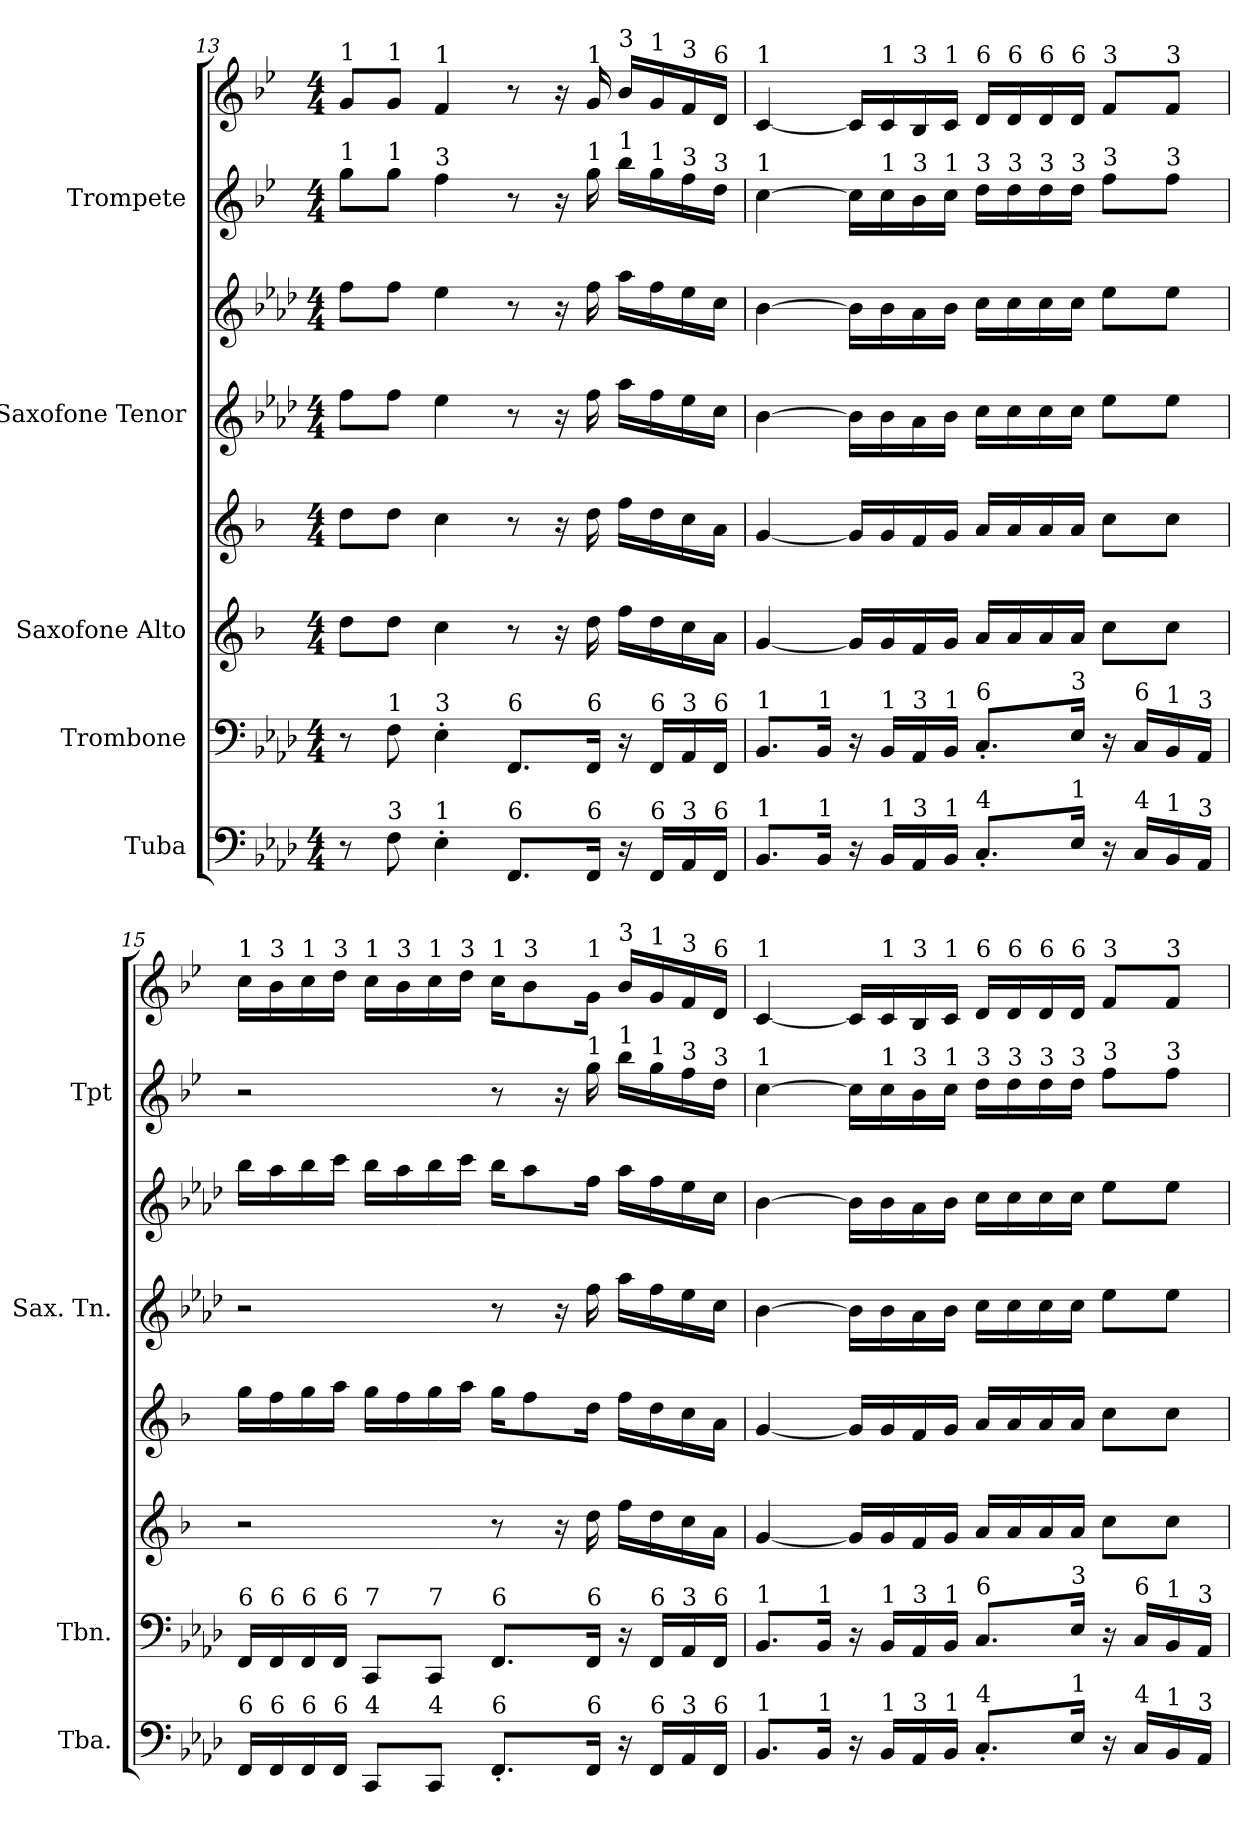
**kern	**kern	**kern	**kern	**kern	**kern	**kern	**kern
*part5	*part4	*part3	*part3	*part2	*part2	*part1	*part1
*staff8	*staff7	*staff6	*staff5	*staff4	*staff3	*staff2	*staff1
*I"Tuba	*I"Trombone	*I"Saxofone Alto	*	*I"Saxofone Tenor	*	*I"Trompete	*
*I'Tba.	*I'Tbn.	*	*	*I'Sax. Tn.	*	*I'Tpt	*
*clefF4	*clefF4	*clefG2	*clefG2	*clefG2	*clefG2	*clefG2	*clefG2
*	*	*ITrd5c9	*ITrd5c9	*ITrd8c14	*ITrd8c14	*ITrd1c2	*ITrd1c2
*k[b-e-a-d-]	*k[b-e-a-d-]	*k[b-e-a-d-]	*k[b-e-a-d-]	*k[b-e-a-d-]	*k[b-e-a-d-]	*k[b-e-a-d-]	*k[b-e-a-d-]
*M4/4	*M4/4	*M4/4	*M4/4	*M4/4	*M4/4	*M4/4	*M4/4
=13	=13	=13	=13	=13	=13	=13	=13
!	!	!	!	!	!	!	!LO:TX:a:t=1
!	!	!	!	!	!	!LO:TX:a:t=1	!
8r	8r	8f\L	8f\L	8f\L	8f\L	8ff\L	8f/L
!	!	!	!	!	!	!	!LO:TX:a:t=1
!	!	!	!	!	!	!LO:TX:a:t=1	!
!	!LO:TX:a:t=1	!	!	!	!	!	!
!LO:TX:a:t=3	!	!	!	!	!	!	!
8F\	8F\	8f\J	8f\J	8f\J	8f\J	8ff\J	8f/J
!	!	!	!	!	!	!	!LO:TX:a:t=1
!	!	!	!	!	!	!LO:TX:a:t=3	!
!	!LO:TX:a:t=3	!	!	!	!	!	!
!LO:TX:a:t=1	!	!	!	!	!	!	!
4E-'\	4E-'\	4e-\	4e-\	4e-\	4e-\	4ee-\	4e-/
!	!LO:TX:a:t=6	!	!	!	!	!	!
!LO:TX:a:t=6	!	!	!	!	!	!	!
8.FF/L	8.FF/L	8r	8r	8r	8r	8r	8r
.	.	16r	16r	16r	16r	16r	16r
!	!	!	!	!	!	!	!LO:TX:a:t=1
!	!	!	!	!	!	!LO:TX:a:t=1	!
!	!LO:TX:a:t=6	!	!	!	!	!	!
!LO:TX:a:t=6	!	!	!	!	!	!	!
16FF/Jk	16FF/Jk	16f\	16f\	16f\	16f\	16ff\	16f/
!	!	!	!	!	!	!	!LO:TX:a:t=3
!	!	!	!	!	!	!LO:TX:a:t=1	!
16r	16r	16a-\LL	16a-\LL	16a-\LL	16a-\LL	16aa-\LL	16a-/LL
!	!	!	!	!	!	!	!LO:TX:a:t=1
!	!	!	!	!	!	!LO:TX:a:t=1	!
!	!LO:TX:a:t=6	!	!	!	!	!	!
!LO:TX:a:t=6	!	!	!	!	!	!	!
16FF/LL	16FF/LL	16f\	16f\	16f\	16f\	16ff\	16f/
!	!	!	!	!	!	!	!LO:TX:a:t=3
!	!	!	!	!	!	!LO:TX:a:t=3	!
!	!LO:TX:a:t=3	!	!	!	!	!	!
!LO:TX:a:t=3	!	!	!	!	!	!	!
16AA-/	16AA-/	16e-\	16e-\	16e-\	16e-\	16ee-\	16e-/
!	!	!	!	!	!	!	!LO:TX:a:t=6
!	!	!	!	!	!	!LO:TX:a:t=3	!
!	!LO:TX:a:t=6	!	!	!	!	!	!
!LO:TX:a:t=6	!	!	!	!	!	!	!
16FF/JJ	16FF/JJ	16c\JJ	16c\JJ	16c\JJ	16c\JJ	16cc\JJ	16c/JJ
!!LO:PB:g=z
=14	=14	=14	=14	=14	=14	=14	=14
!	!	!	!	!	!	!	!LO:TX:a:t=1
!	!	!	!	!	!	!LO:TX:a:t=1	!
!	!LO:TX:a:t=1	!	!	!	!	!	!
!LO:TX:a:t=1	!	!	!	!	!	!	!
8.BB-/L	8.BB-/L	[4B-/	[4B-/	[4B-\	[4B-\	[4b-\	[4B-/
!	!LO:TX:a:t=1	!	!	!	!	!	!
!LO:TX:a:t=1	!	!	!	!	!	!	!
16BB-/Jk	16BB-/Jk	.	.	.	.	.	.
16r	16r	16B-/LL]	16B-/LL]	16B-\LL]	16B-\LL]	16b-\LL]	16B-/LL]
!	!	!	!	!	!	!	!LO:TX:a:t=1
!	!	!	!	!	!	!LO:TX:a:t=1	!
!	!LO:TX:a:t=1	!	!	!	!	!	!
!LO:TX:a:t=1	!	!	!	!	!	!	!
16BB-/LL	16BB-/LL	16B-/	16B-/	16B-\	16B-\	16b-\	16B-/
!	!	!	!	!	!	!	!LO:TX:a:t=3
!	!	!	!	!	!	!LO:TX:a:t=3	!
!	!LO:TX:a:t=3	!	!	!	!	!	!
!LO:TX:a:t=3	!	!	!	!	!	!	!
16AA-/	16AA-/	16A-/	16A-/	16A-\	16A-\	16a-\	16A-/
!	!	!	!	!	!	!	!LO:TX:a:t=1
!	!	!	!	!	!	!LO:TX:a:t=1	!
!	!LO:TX:a:t=1	!	!	!	!	!	!
!LO:TX:a:t=1	!	!	!	!	!	!	!
16BB-/JJ	16BB-/JJ	16B-/JJ	16B-/JJ	16B-\JJ	16B-\JJ	16b-\JJ	16B-/JJ
!	!	!	!	!	!	!	!LO:TX:a:t=6
!	!	!	!	!	!	!LO:TX:a:t=3	!
!	!LO:TX:a:t=6	!	!	!	!	!	!
!LO:TX:a:t=4	!	!	!	!	!	!	!
8.C'/L	8.C'/L	16c/LL	16c/LL	16c\LL	16c\LL	16cc\LL	16c/LL
!	!	!	!	!	!	!	!LO:TX:a:t=6
!	!	!	!	!	!	!LO:TX:a:t=3	!
.	.	16c/	16c/	16c\	16c\	16cc\	16c/
!	!	!	!	!	!	!	!LO:TX:a:t=6
!	!	!	!	!	!	!LO:TX:a:t=3	!
.	.	16c/	16c/	16c\	16c\	16cc\	16c/
!	!	!	!	!	!	!	!LO:TX:a:t=6
!	!	!	!	!	!	!LO:TX:a:t=3	!
!	!LO:TX:a:t=3	!	!	!	!	!	!
!LO:TX:a:t=1	!	!	!	!	!	!	!
16E-/Jk	16E-/Jk	16c/JJ	16c/JJ	16c\JJ	16c\JJ	16cc\JJ	16c/JJ
!	!	!	!	!	!	!	!LO:TX:a:t=3
!	!	!	!	!	!	!LO:TX:a:t=3	!
16r	16r	8e-\L	8e-\L	8e-\L	8e-\L	8ee-\L	8e-/L
!	!LO:TX:a:t=6	!	!	!	!	!	!
!LO:TX:a:t=4	!	!	!	!	!	!	!
16C/LL	16C/LL	.	.	.	.	.	.
!	!	!	!	!	!	!	!LO:TX:a:t=3
!	!	!	!	!	!	!LO:TX:a:t=3	!
!	!LO:TX:a:t=1	!	!	!	!	!	!
!LO:TX:a:t=1	!	!	!	!	!	!	!
16BB-/	16BB-/	8e-\J	8e-\J	8e-\J	8e-\J	8ee-\J	8e-/J
!	!LO:TX:a:t=3	!	!	!	!	!	!
!LO:TX:a:t=3	!	!	!	!	!	!	!
16AA-/JJ	16AA-/JJ	.	.	.	.	.	.
=15	=15	=15	=15	=15	=15	=15	=15
!	!	!	!	!	!	!	!LO:TX:a:t=1
!	!LO:TX:a:t=6	!	!	!	!	!	!
!LO:TX:a:t=6	!	!	!	!	!	!	!
16FF/LL	16FF/LL	2r	16b-\LL	2r	16b-\LL	2r	16b-\LL
!	!	!	!	!	!	!	!LO:TX:a:t=3
!	!LO:TX:a:t=6	!	!	!	!	!	!
!LO:TX:a:t=6	!	!	!	!	!	!	!
16FF/	16FF/	.	16a-\	.	16a-\	.	16a-\
!	!	!	!	!	!	!	!LO:TX:a:t=1
!	!LO:TX:a:t=6	!	!	!	!	!	!
!LO:TX:a:t=6	!	!	!	!	!	!	!
16FF/	16FF/	.	16b-\	.	16b-\	.	16b-\
!	!	!	!	!	!	!	!LO:TX:a:t=3
!	!LO:TX:a:t=6	!	!	!	!	!	!
!LO:TX:a:t=6	!	!	!	!	!	!	!
16FF/JJ	16FF/JJ	.	16cc\JJ	.	16cc\JJ	.	16cc\JJ
!	!	!	!	!	!	!	!LO:TX:a:t=1
!	!LO:TX:a:t=7	!	!	!	!	!	!
!LO:TX:a:t=4	!	!	!	!	!	!	!
8CC/L	8CC/L	.	16b-\LL	.	16b-\LL	.	16b-\LL
!	!	!	!	!	!	!	!LO:TX:a:t=3
.	.	.	16a-\	.	16a-\	.	16a-\
!	!	!	!	!	!	!	!LO:TX:a:t=1
!	!LO:TX:a:t=7	!	!	!	!	!	!
!LO:TX:a:t=4	!	!	!	!	!	!	!
8CC/J	8CC/J	.	16b-\	.	16b-\	.	16b-\
!	!	!	!	!	!	!	!LO:TX:a:t=3
.	.	.	16cc\JJ	.	16cc\JJ	.	16cc\JJ
!	!	!	!	!	!	!	!LO:TX:a:t=1
!	!LO:TX:a:t=6	!	!	!	!	!	!
!LO:TX:a:t=6	!	!	!	!	!	!	!
8.FF'/L	8.FF/L	8r	16b-\KL	8r	16b-\KL	8r	16b-\KL
!	!	!	!	!	!	!	!LO:TX:a:t=3
.	.	.	8a-\	.	8a-\	.	8a-\
.	.	16r	.	16r	.	16r	.
!	!	!	!	!	!	!	!LO:TX:a:t=1
!	!	!	!	!	!	!LO:TX:a:t=1	!
!	!LO:TX:a:t=6	!	!	!	!	!	!
!LO:TX:a:t=6	!	!	!	!	!	!	!
16FF/Jk	16FF/Jk	16f\	16f\Jk	16f\	16f\Jk	16ff\	16f\Jk
!	!	!	!	!	!	!	!LO:TX:a:t=3
!	!	!	!	!	!	!LO:TX:a:t=1	!
16r	16r	16a-\LL	16a-\LL	16a-\LL	16a-\LL	16aa-\LL	16a-/LL
!	!	!	!	!	!	!	!LO:TX:a:t=1
!	!	!	!	!	!	!LO:TX:a:t=1	!
!	!LO:TX:a:t=6	!	!	!	!	!	!
!LO:TX:a:t=6	!	!	!	!	!	!	!
16FF/LL	16FF/LL	16f\	16f\	16f\	16f\	16ff\	16f/
!	!	!	!	!	!	!	!LO:TX:a:t=3
!	!	!	!	!	!	!LO:TX:a:t=3	!
!	!LO:TX:a:t=3	!	!	!	!	!	!
!LO:TX:a:t=3	!	!	!	!	!	!	!
16AA-/	16AA-/	16e-\	16e-\	16e-\	16e-\	16ee-\	16e-/
!	!	!	!	!	!	!	!LO:TX:a:t=6
!	!	!	!	!	!	!LO:TX:a:t=3	!
!	!LO:TX:a:t=6	!	!	!	!	!	!
!LO:TX:a:t=6	!	!	!	!	!	!	!
16FF/JJ	16FF/JJ	16c\JJ	16c\JJ	16c\JJ	16c\JJ	16cc\JJ	16c/JJ
!!LO:PB:g=z
=16	=16	=16	=16	=16	=16	=16	=16
!	!	!	!	!	!	!	!LO:TX:a:t=1
!	!	!	!	!	!	!LO:TX:a:t=1	!
!	!LO:TX:a:t=1	!	!	!	!	!	!
!LO:TX:a:t=1	!	!	!	!	!	!	!
8.BB-/L	8.BB-/L	[4B-/	[4B-/	[4B-\	[4B-\	[4b-\	[4B-/
!	!LO:TX:a:t=1	!	!	!	!	!	!
!LO:TX:a:t=1	!	!	!	!	!	!	!
16BB-/Jk	16BB-/Jk	.	.	.	.	.	.
16r	16r	16B-/LL]	16B-/LL]	16B-\LL]	16B-\LL]	16b-\LL]	16B-/LL]
!	!	!	!	!	!	!	!LO:TX:a:t=1
!	!	!	!	!	!	!LO:TX:a:t=1	!
!	!LO:TX:a:t=1	!	!	!	!	!	!
!LO:TX:a:t=1	!	!	!	!	!	!	!
16BB-/LL	16BB-/LL	16B-/	16B-/	16B-\	16B-\	16b-\	16B-/
!	!	!	!	!	!	!	!LO:TX:a:t=3
!	!	!	!	!	!	!LO:TX:a:t=3	!
!	!LO:TX:a:t=3	!	!	!	!	!	!
!LO:TX:a:t=3	!	!	!	!	!	!	!
16AA-/	16AA-/	16A-/	16A-/	16A-\	16A-\	16a-\	16A-/
!	!	!	!	!	!	!	!LO:TX:a:t=1
!	!	!	!	!	!	!LO:TX:a:t=1	!
!	!LO:TX:a:t=1	!	!	!	!	!	!
!LO:TX:a:t=1	!	!	!	!	!	!	!
16BB-/JJ	16BB-/JJ	16B-/JJ	16B-/JJ	16B-\JJ	16B-\JJ	16b-\JJ	16B-/JJ
!	!	!	!	!	!	!	!LO:TX:a:t=6
!	!	!	!	!	!	!LO:TX:a:t=3	!
!	!LO:TX:a:t=6	!	!	!	!	!	!
!LO:TX:a:t=4	!	!	!	!	!	!	!
8.C'/L	8.C/L	16c/LL	16c/LL	16c\LL	16c\LL	16cc\LL	16c/LL
!	!	!	!	!	!	!	!LO:TX:a:t=6
!	!	!	!	!	!	!LO:TX:a:t=3	!
.	.	16c/	16c/	16c\	16c\	16cc\	16c/
!	!	!	!	!	!	!	!LO:TX:a:t=6
!	!	!	!	!	!	!LO:TX:a:t=3	!
.	.	16c/	16c/	16c\	16c\	16cc\	16c/
!	!	!	!	!	!	!	!LO:TX:a:t=6
!	!	!	!	!	!	!LO:TX:a:t=3	!
!	!LO:TX:a:t=3	!	!	!	!	!	!
!LO:TX:a:t=1	!	!	!	!	!	!	!
16E-/Jk	16E-/Jk	16c/JJ	16c/JJ	16c\JJ	16c\JJ	16cc\JJ	16c/JJ
!	!	!	!	!	!	!	!LO:TX:a:t=3
!	!	!	!	!	!	!LO:TX:a:t=3	!
16r	16r	8e-\L	8e-\L	8e-\L	8e-\L	8ee-\L	8e-/L
!	!LO:TX:a:t=6	!	!	!	!	!	!
!LO:TX:a:t=4	!	!	!	!	!	!	!
16C/LL	16C/LL	.	.	.	.	.	.
!	!	!	!	!	!	!	!LO:TX:a:t=3
!	!	!	!	!	!	!LO:TX:a:t=3	!
!	!LO:TX:a:t=1	!	!	!	!	!	!
!LO:TX:a:t=1	!	!	!	!	!	!	!
16BB-/	16BB-/	8e-\J	8e-\J	8e-\J	8e-\J	8ee-\J	8e-/J
!	!LO:TX:a:t=3	!	!	!	!	!	!
!LO:TX:a:t=3	!	!	!	!	!	!	!
16AA-/JJ	16AA-/JJ	.	.	.	.	.	.
=	=	=	=	=	=	=	=
*-	*-	*-	*-	*-	*-	*-	*-
